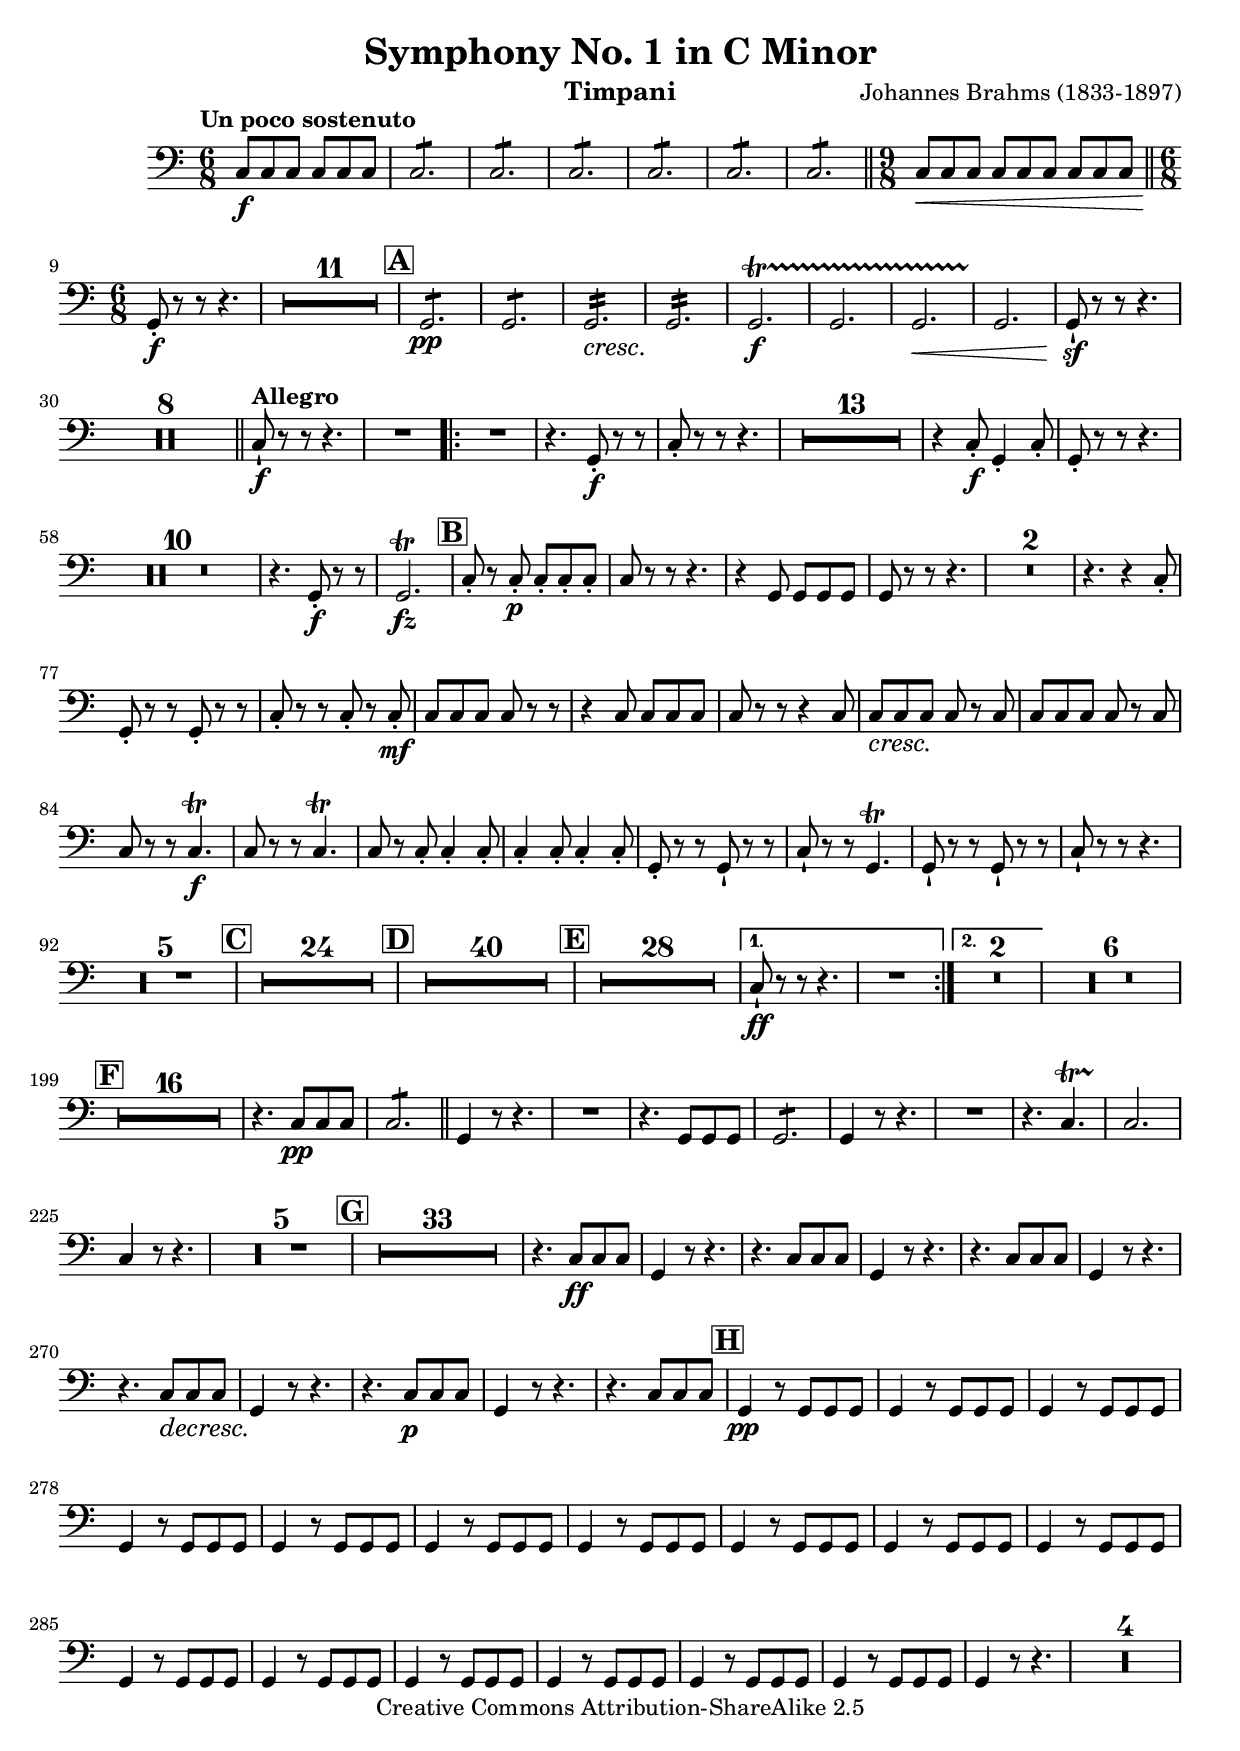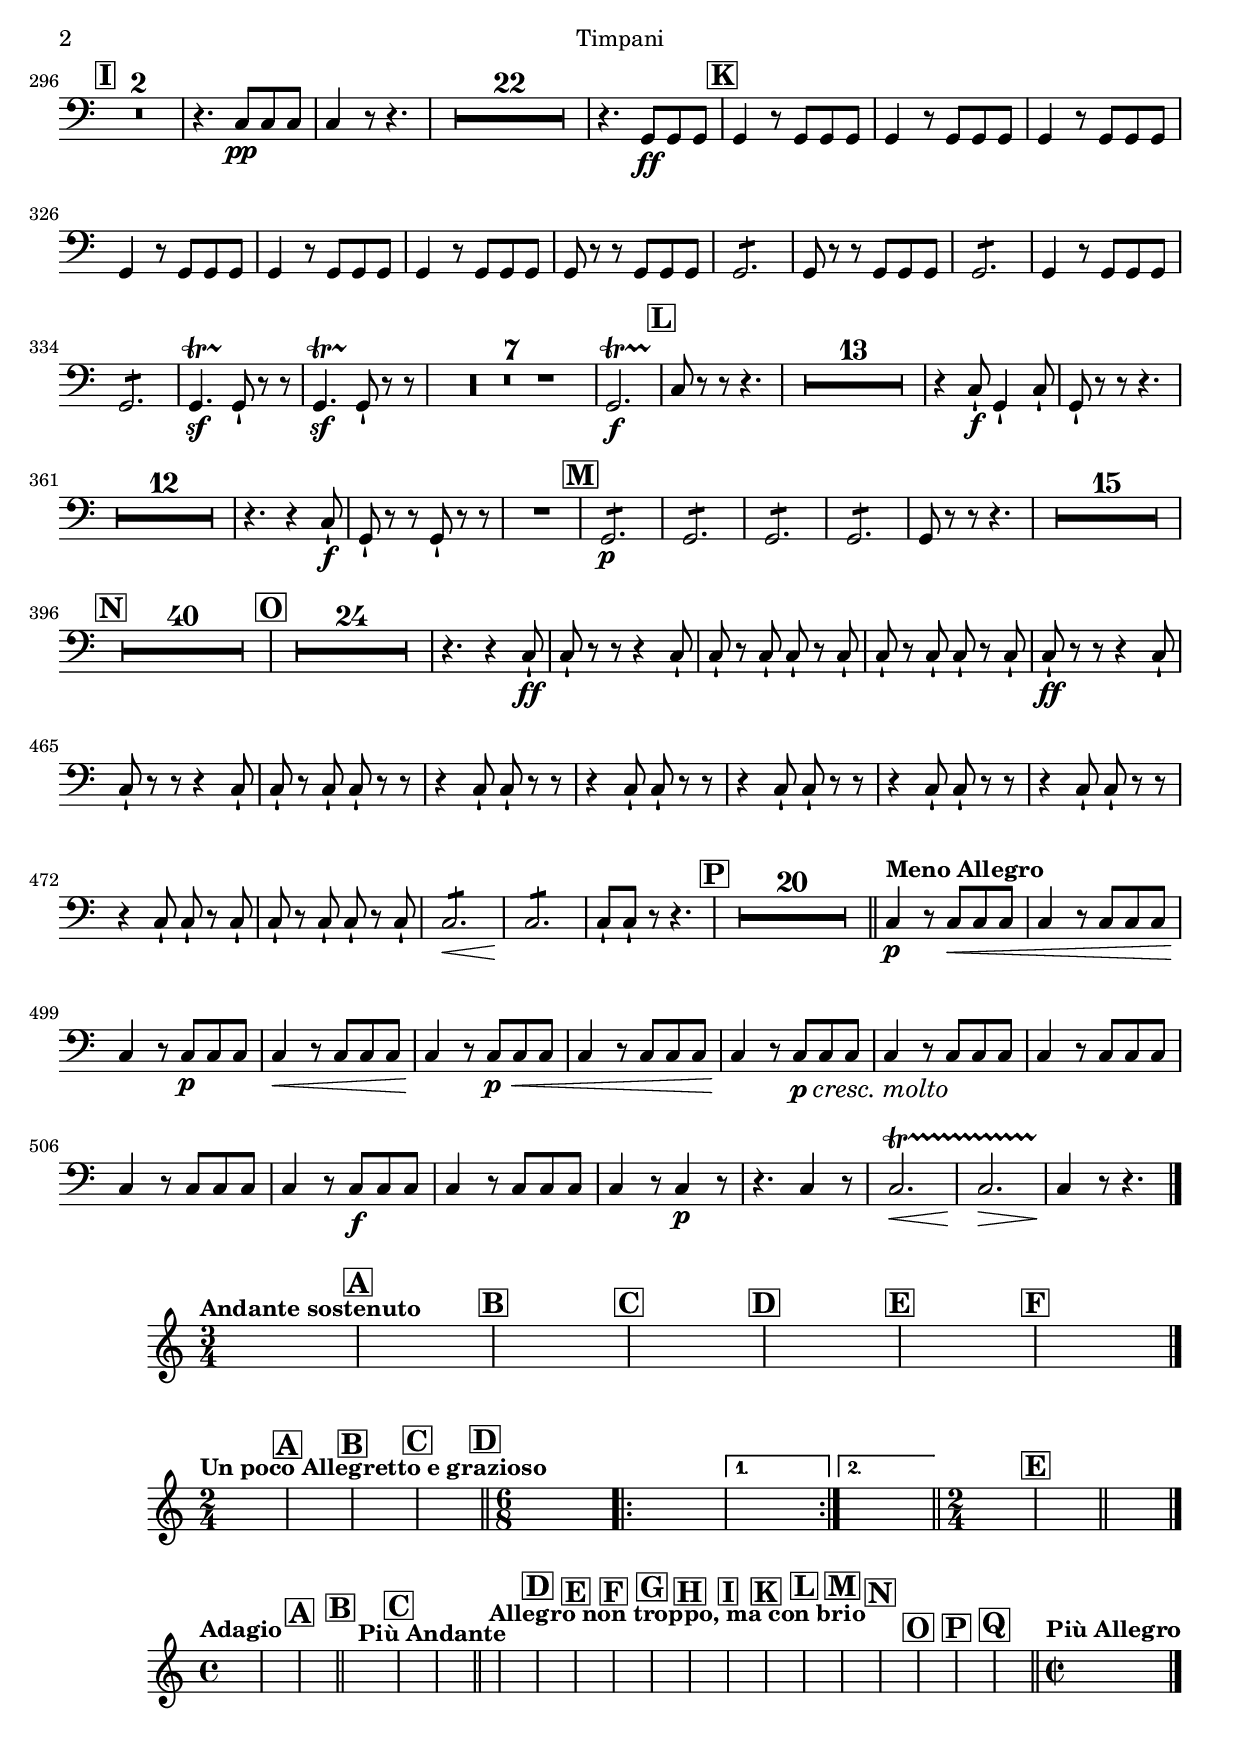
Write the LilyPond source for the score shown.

\version "2.13.49"

\include "defs.ily"
\version "2.13.49"

timpaniMvtI = \relative c
{
  %6/8
  \key c \major
  \clef bass
  c8\f c c c c c |
  \repeat unfold 6 { c2.:8 } |
  %9/8
  c8\< c c c c c c c c |
  %6/8 
  g-.\f r r r4. |
  R2.*11 |

  %A
  g2.:8\pp |
  g2.:8 |
  g2.:16\justCresc |
  g2.:16 | |
  g2.\f\startTrillSpan | g | g\< | g\stopTrillSpan |
  g8-|\sf r r r4. |
  R2.*8 |
  c8-|\f r r r4. |
  R2. |

  \repeat volta 2
  {
    R2. |
    r4. g8-.\f r r |
    c-. r r r4. |
    R2.*13 |
    r4 c8-.\f g4-. c8-. |
    g8-. r r r4. |
    R2.*10 |
    r4. g8-.\f r r |
    g2.\fz\trill |

    %B
    c8-. r c-.\p c-. c-. c-. |
    c r r r4. |
    r4 g8 g g g |
    g r r r4. |
    R2.*2 |
    r4. r4 c8-. |
    g-. r r g-. r r |
    c-. r r c-. r c-.\mf |
    c c c c r r |
    r4 c8 c c c |
    c r r r4 c8 |
    c\justCresc c c c r c |
    c c c c r c |
    c8 r r c4.\trill\f |
    c8 r r c4.\trill |
    c8 r c-. c4-. c8-. |
    c4-. c8-. c4-. c8-. |
    g8-. r r g-| r r |
    c-| r r g4.\trill |
    g8-| r r g-| r r |
    c-| r r r4. |
    R2.*5 |

    %C
    R2.*24 |

    %D
    R2.*40 |

    %E
    R2.*28 |
  }
  \alternative
  {
    {c8-|\ff r r r4.| R2. |}
    {R2.*2 |}
  }

  R2.*6 |

  %F
  R2.*16 |
  r4. c8\pp c c |
  c2.:8 |
  g4 r8 r4. |
  R2. |
  r4. g8 g g |
  g2.:8 |
  g4 r8 r4. |
  R2. |
  r4. c4.\startTrillSpan |
  c2.\stopTrillSpan |
  c4 r8 r4. |
  R2.*5 |

  %G
  R2.*33 |
  r4. c8\ff c c | g4 r8 r4. |
  r4. c8 c c | g4 r8 r4. |
  r4. c8 c c | g4 r8 r4. |
  r4. c8\justDecresc c c | g4 r8 r4. |
  r4. c8\p c c | g4 r8 r4. |
  r4. c8 c c |

  %H
  g4\pp r8 g g g |
  \repeat unfold 15 {g4 r8 g g g |}
  g4 r8 r4. |
  R2.*4 |

  %I
  R2.*2 |
  r4. c8\pp c c |
  c4 r8 r4. |
  R2.*22 |
  r4. g8\ff g g |

  %K
  \repeat unfold 6 {g4 r8 g g g |}
  \repeat unfold 2
  {
	g8 r r g g g |
	g2.:8 |
  }
  g4 r8 g8 g g |
  g2.:8 |
  \repeat unfold 2 {g4.\sf\startTrillSpan g8-|\stopTrillSpan r r |}
  R2.*7 |
  <<g2.\f\startTrillSpan {s4. s4 s8\stopTrillSpan}>> |

  %L
  c8 r r r4. |
  R2.*13 |
  r4 c8-|\f g4-| c8-| |
  g8-| r r r4. |
  R2.*12 |
  r4. r4 c8-|\f |
  g8-| r r g8-| r r |
  R2. |

  %M
  g2.:8\p |
  \repeat unfold 3 {g2.:8 |}
  g8 r r r4. |
  R2.*15 |

  %N
  R2.*40 |

  %O
  R2.*24 |
  r4. r4 c8-|\ff |
  c8-| r r r4 c8-| |
  \repeat unfold 2 {c8-| r c-| c-| r c-| |}
  c8-|\ff r r r4 c8-| |
  c8-| r r r4 c8-| |
  c8-| r c-| c-| r r |
  \repeat unfold 5 {r4 c8-| c-| r r |}
  r4 c8-| c-| r c-| |
  c8-| r c-| c-| r c-| |
  c2.:8\< |
  c2.:8\! |
  c8-| c-| r r4. |

  %P
  R2.*20 |
  c4\p r8 c\< c c |
  c4 r8 c c c |
  c4\! r8 c\p c c |
  c4\< r8 c c c |
  c4\! r8 c\p\< c c |
  c4 r8 c c c |
  c4\! r8 c\p\justCrescMolto c c |
  c4 r8 c c c |
  c4 r8 c c c |
  c4 r8 c c c |
  c4 r8 c\f c c |
  c4 r8 c c c |
  c4 r8 c4\p r8 |
  r4. c4 r8 |
  c2.\startTrillSpan\< | c2.\> | c4\stopTrillSpan\! r8 r4. |
}

timpaniMvtII = \relative c'
{
}

timpaniMvtIII = \relative c'
{
}

timpaniMvtIV = \relative c'
{
}


instrument = "Timpani"

notesMvtI = \timpaniMvtI
notesMvtII = \timpaniMvtII
notesMvtIII = \timpaniMvtIII
notesMvtIV = \timpaniMvtIV

\include "part.ily"
